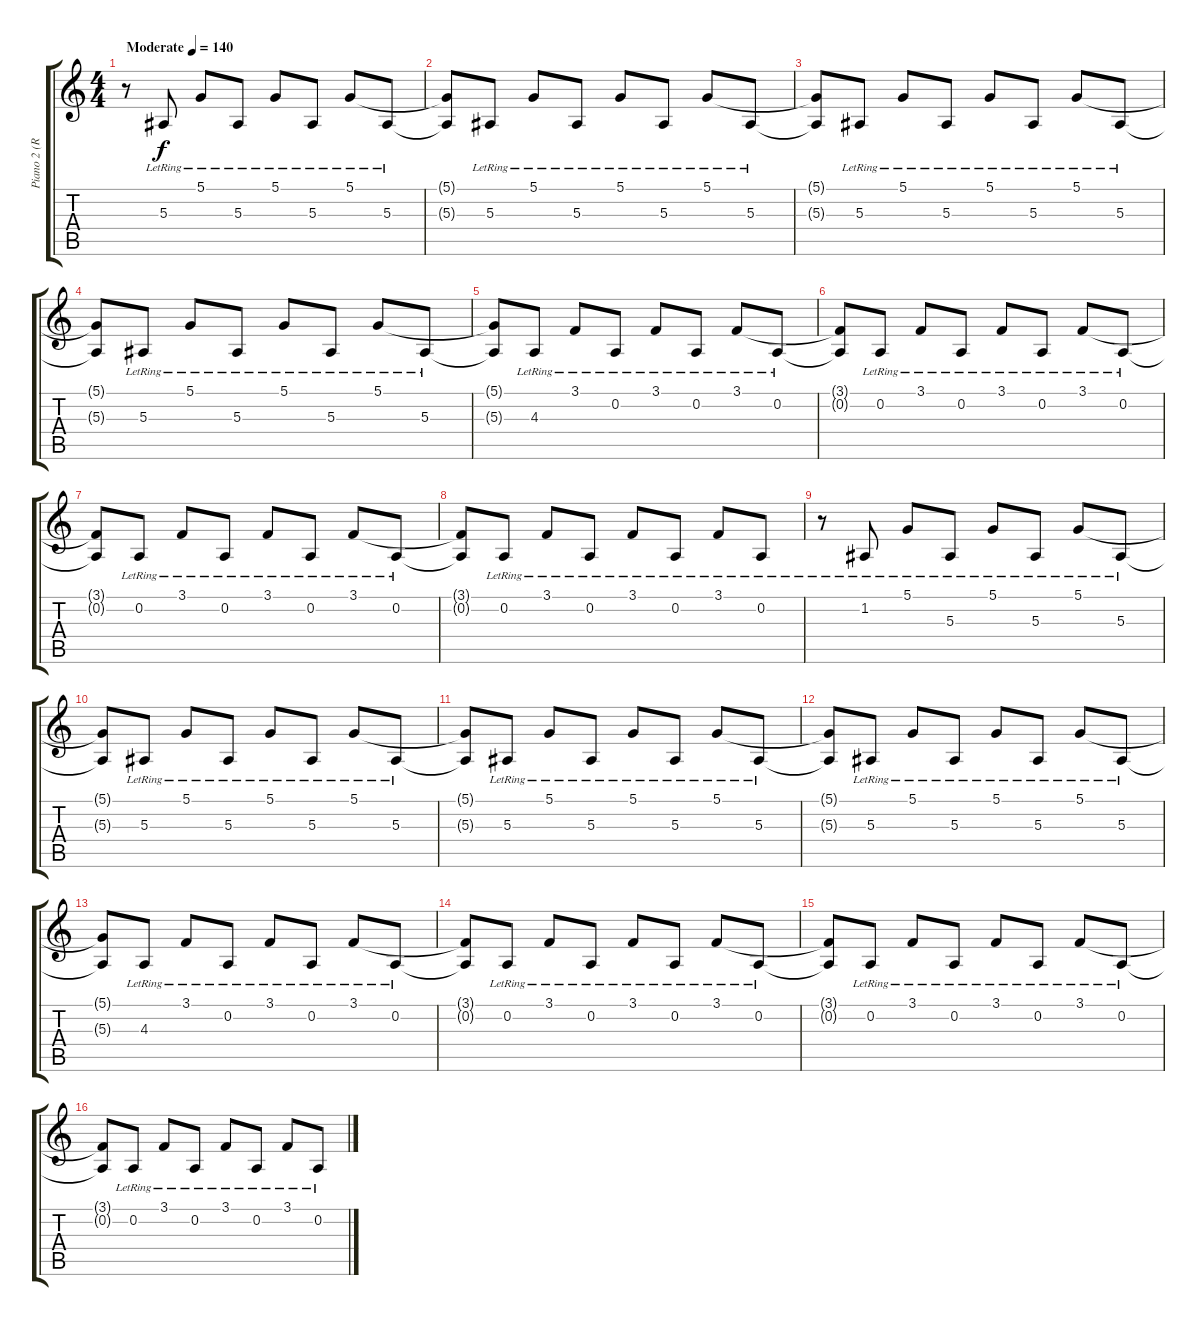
\track ("Piano 2 (Right Hand)" "Piano 2 (R") {instrument brightacousticpiano}
\staff {score tabs}
\tuning (D4 A3 F3 C3 G2 C2) {hide}
\ts (4 4)
\tempo (140 "Moderate")
\clef g2
\ks c
r.8{dy f instrument brightacousticpiano} 5.3{lr}.8 5.1{lr}.8 5.3{lr}.8 5.1{lr}.8 5.3{lr}.8 5.1{lr}.8 5.3{lr}.8 |
(5.1{t} 5.3{t}).8 5.3{lr}.8 5.1{lr}.8 5.3{lr}.8 5.1{lr}.8 5.3{lr}.8 5.1{lr}.8 5.3{lr}.8 |
(5.1{t} 5.3{t}).8 5.3{lr}.8 5.1{lr}.8 5.3{lr}.8 5.1{lr}.8 5.3{lr}.8 5.1{lr}.8 5.3{lr}.8 |
(5.1{t} 5.3{t}).8 5.3{lr}.8 5.1{lr}.8 5.3{lr}.8 5.1{lr}.8 5.3{lr}.8 5.1{lr}.8 5.3{lr}.8 |
(5.1{t} 5.3{t}).8 4.3{lr}.8 3.1{lr}.8 0.2{lr}.8 3.1{lr}.8 0.2{lr}.8 3.1{lr}.8 0.2{lr}.8 |
(3.1{t} 0.2{t}).8 0.2{lr}.8 3.1{lr}.8 0.2{lr}.8 3.1{lr}.8 0.2{lr}.8 3.1{lr}.8 0.2{lr}.8 |
(3.1{t} 0.2{t}).8 0.2{lr}.8 3.1{lr}.8 0.2{lr}.8 3.1{lr}.8 0.2{lr}.8 3.1{lr}.8 0.2{lr}.8 |
(3.1{t} 0.2{t}).8 0.2{lr}.8 3.1{lr}.8 0.2{lr}.8 3.1{lr}.8 0.2{lr}.8 3.1{lr}.8 0.2{lr}.8 |
r.8 1.2{lr}.8 5.1{lr}.8 5.3{lr}.8 5.1{lr}.8 5.3{lr}.8 5.1{lr}.8 5.3{lr}.8 |
(5.1{t} 5.3{t}).8 5.3{lr}.8 5.1{lr}.8 5.3{lr}.8 5.1{lr}.8 5.3{lr}.8 5.1{lr}.8 5.3{lr}.8 |
(5.1{t} 5.3{t}).8 5.3{lr}.8 5.1{lr}.8 5.3{lr}.8 5.1{lr}.8 5.3{lr}.8 5.1{lr}.8 5.3{lr}.8 |
(5.1{t} 5.3{t}).8 5.3{lr}.8 5.1{lr}.8 5.3{lr}.8 5.1{lr}.8 5.3{lr}.8 5.1{lr}.8 5.3{lr}.8 |
(5.1{t} 5.3{t}).8 4.3{lr}.8 3.1{lr}.8 0.2{lr}.8 3.1{lr}.8 0.2{lr}.8 3.1{lr}.8 0.2{lr}.8 |
(3.1{t} 0.2{t}).8 0.2{lr}.8 3.1{lr}.8 0.2{lr}.8 3.1{lr}.8 0.2{lr}.8 3.1{lr}.8 0.2{lr}.8 |
(3.1{t} 0.2{t}).8 0.2{lr}.8 3.1{lr}.8 0.2{lr}.8 3.1{lr}.8 0.2{lr}.8 3.1{lr}.8 0.2{lr}.8 |
(3.1{t} 0.2{t}).8 0.2{lr}.8 3.1{lr}.8 0.2{lr}.8 3.1{lr}.8 0.2{lr}.8 3.1{lr}.8 0.2{lr}.8
